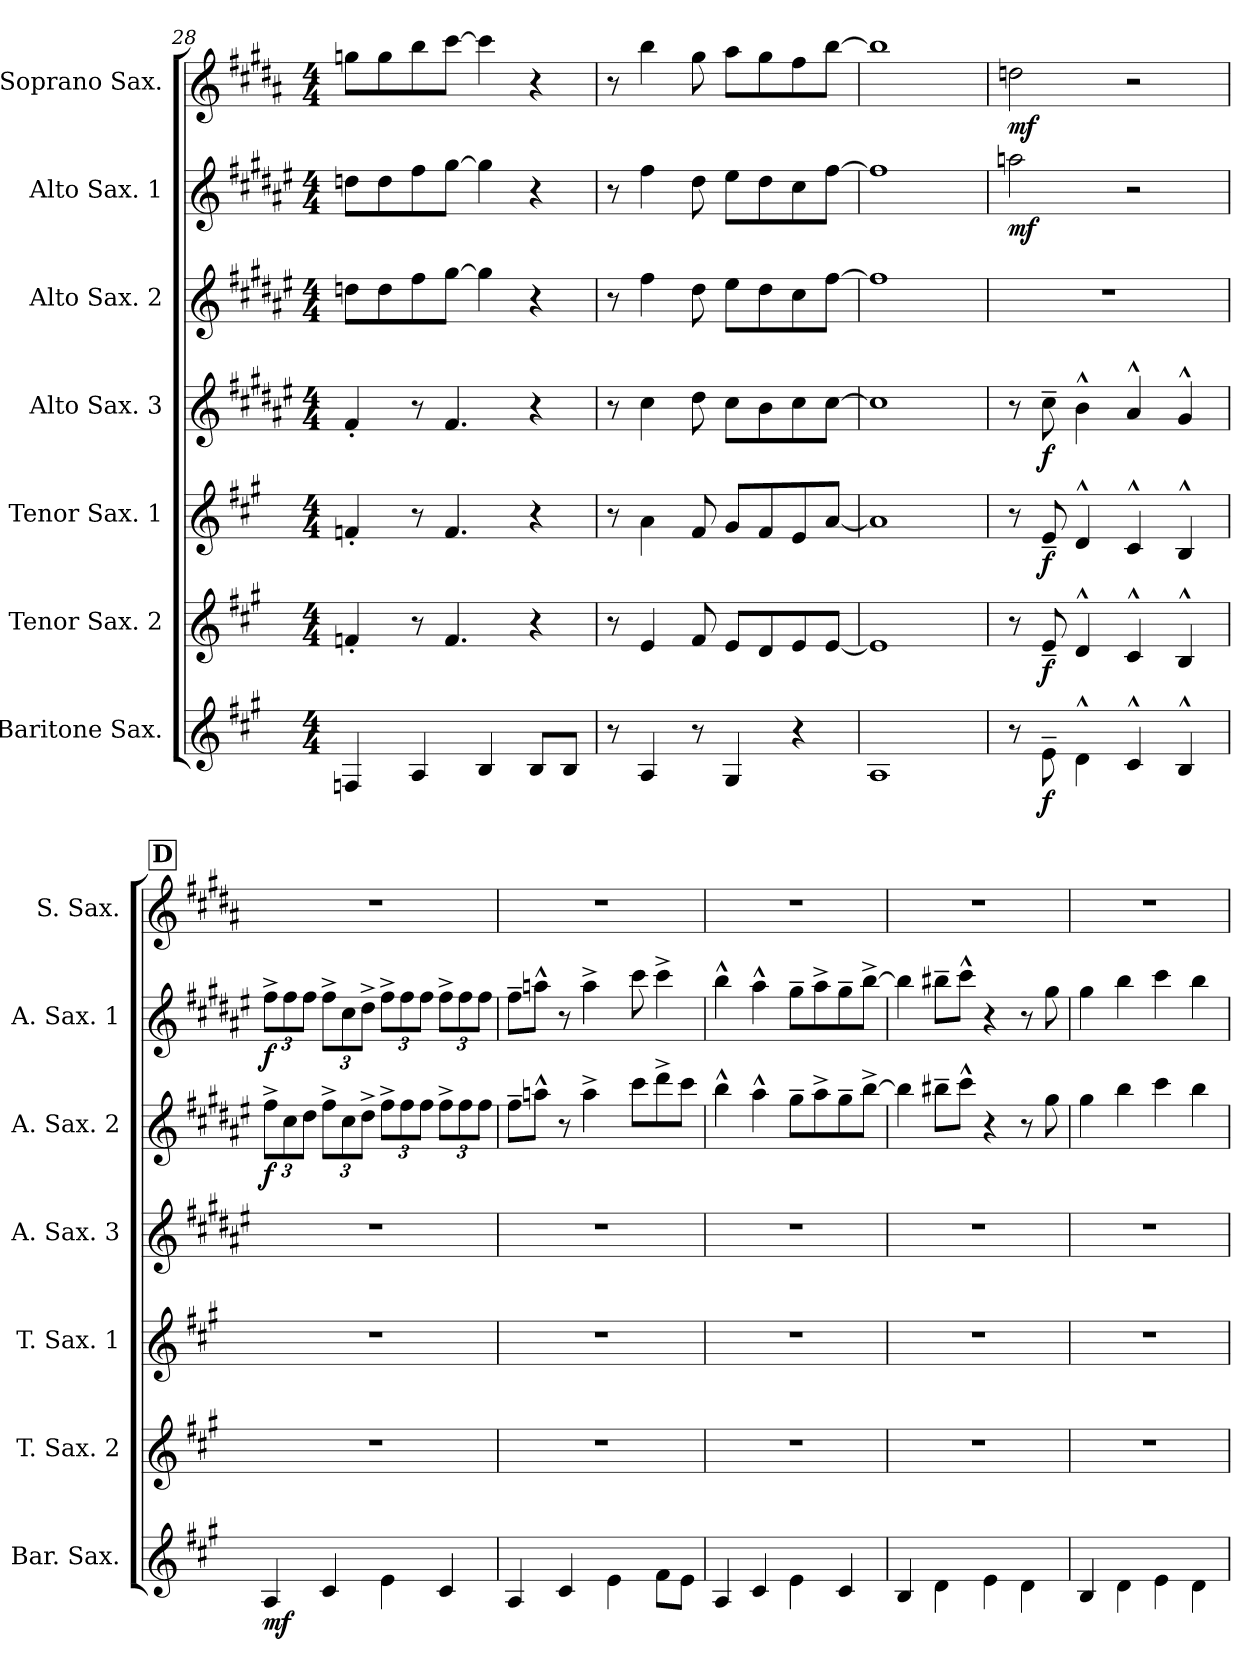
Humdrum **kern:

**kern	**dynam	**kern	**dynam	**kern	**dynam	**kern	**dynam	**kern	**dynam	**kern	**dynam	**kern	**dynam
*part7	*part7	*part6	*part6	*part5	*part5	*part4	*part4	*part3	*part3	*part2	*part2	*part1	*part1
*staff7	*staff7	*staff6	*staff6	*staff5	*staff5	*staff4	*staff4	*staff3	*staff3	*staff2	*staff2	*staff1	*staff1
*I"Baritone Sax.	*	*I"Tenor Sax. 2	*	*I"Tenor Sax. 1	*	*I"Alto Sax. 3	*	*I"Alto Sax. 2	*	*I"Alto Sax. 1	*	*I"Soprano Sax.	*
*I'Bar. Sax.	*	*I'T. Sax. 2	*	*I'T. Sax. 1	*	*I'A. Sax. 3	*	*I'A. Sax. 2	*	*I'A. Sax. 1	*	*I'S. Sax.	*
!!LO:LB:g=z
*clefG2	*	*clefG2	*	*clefG2	*	*clefG2	*	*clefG2	*	*clefG2	*	*clefG2	*
*ITrd12c21	*	*ITrd8c14	*	*ITrd8c14	*	*ITrd5c9	*	*ITrd5c9	*	*ITrd5c9	*	*ITrd1c2	*
*k[f#c#g#]	*	*k[f#c#g#]	*	*k[f#c#g#]	*	*k[f#c#g#]	*	*k[f#c#g#]	*	*k[f#c#g#]	*	*k[f#c#g#]	*
*M4/4	*	*M4/4	*	*M4/4	*	*M4/4	*	*M4/4	*	*M4/4	*	*M4/4	*
=28	=28	=28	=28	=28	=28	=28	=28	=28	=28	=28	=28	=28	=28
4FFn/	.	4Fn'/	.	4Fn'/	.	4A'/	.	8fn\L	.	8fn\L	.	8ffn\L	.
.	.	.	.	.	.	.	.	8f\	.	8f\	.	8ff\	.
4AA/	.	8r	.	8r	.	8r	.	8a\	.	8a\	.	8aa\	.
.	.	4.F/	.	4.F/	.	4.A/	.	[8b\J	.	[8b\J	.	[8bb\J	.
4BB/	.	.	.	.	.	.	.	4b\]	.	4b\]	.	4bb\]	.
8BB/L	.	4r	.	4r	.	4r	.	4r	.	4r	.	4r	.
8BB/J	.	.	.	.	.	.	.	.	.	.	.	.	.
=29	=29	=29	=29	=29	=29	=29	=29	=29	=29	=29	=29	=29	=29
8r	.	8r	.	8r	.	8r	.	8r	.	8r	.	8r	.
4AA/	.	4E/	.	4A\	.	4e\	.	4a\	.	4a\	.	4aa\	.
8r	.	8F#/	.	8F#/	.	8f#\	.	8f#\	.	8f#\	.	8ff#\	.
4GG#/	.	8E/L	.	8G#/L	.	8e\L	.	8g#\L	.	8g#\L	.	8gg#\L	.
.	.	8D/	.	8F#/	.	8d\	.	8f#\	.	8f#\	.	8ff#\	.
4r	.	8E/	.	8E/	.	8e\	.	8e\	.	8e\	.	8ee\	.
.	.	[8E/J	.	[8A/J	.	[8e\J	.	[8a\J	.	[8a\J	.	[8aa\J	.
=30	=30	=30	=30	=30	=30	=30	=30	=30	=30	=30	=30	=30	=30
1AA	.	1E]	.	1A]	.	1e]	.	1a]	.	1a]	.	1aa]	.
=31	=31	=31	=31	=31	=31	=31	=31	=31	=31	=31	=31	=31	=31
!	!	!	!	!	!	!	!	!	!	!	!LO:DY:b	!	!LO:DY:b
8r	.	8r	.	8r	.	8r	.	1r	.	2ccn\	mf	2ccn\	mf
!	!LO:DY:b	!	!LO:DY:b	!	!LO:DY:b	!	!LO:DY:b	!	!	!	!	!	!
8E~\	f	8E~/	f	8E~/	f	8e~\	f	.	.	.	.	.	.
4D^^\	.	4D^^/	.	4D^^/	.	4d^^\	.	.	.	.	.	.	.
4C#^^/	.	4C#^^/	.	4C#^^/	.	4c#^^/	.	.	.	2r	.	2r	.
4BB^^/	.	4BB^^/	.	4BB^^/	.	4B^^/	.	.	.	.	.	.	.
!!LO:REH:place=s1:a:B:fs=14:t=D
=32	=32	=32	=32	=32	=32	=32	=32	=32	=32	=32	=32	=32	=32
*	*	*	*	*	*	*	*	*Xbrackettup	*	*Xbrackettup	*	*	*
!	!LO:DY:b	!	!	!	!	!	!	!	!LO:DY:b	!	!LO:DY:b	!	!
4AA/	mf	1r	.	1r	.	1r	.	12a^\L	f	12a^\L	f	1r	.
.	.	.	.	.	.	.	.	12e\	.	12a\	.	.	.
.	.	.	.	.	.	.	.	12f#\J	.	12a\J	.	.	.
4C#/	.	.	.	.	.	.	.	12a^\L	.	12a^\L	.	.	.
.	.	.	.	.	.	.	.	12e\	.	12e\	.	.	.
.	.	.	.	.	.	.	.	12f#^\J	.	12f#^\J	.	.	.
4E\	.	.	.	.	.	.	.	12a^\L	.	12a^\L	.	.	.
.	.	.	.	.	.	.	.	12a\	.	12a\	.	.	.
.	.	.	.	.	.	.	.	12a\J	.	12a\J	.	.	.
4C#/	.	.	.	.	.	.	.	12a^\L	.	12a^\L	.	.	.
.	.	.	.	.	.	.	.	12a\	.	12a\	.	.	.
.	.	.	.	.	.	.	.	12a\J	.	12a\J	.	.	.
=33	=33	=33	=33	=33	=33	=33	=33	=33	=33	=33	=33	=33	=33
4AA/	.	1r	.	1r	.	1r	.	8a~\L	.	8a~\L	.	1r	.
.	.	.	.	.	.	.	.	8ccn^^\J	.	8ccn^^\J	.	.	.
4C#/	.	.	.	.	.	.	.	8r	.	8r	.	.	.
.	.	.	.	.	.	.	.	4cc^\	.	4cc^\	.	.	.
4E\	.	.	.	.	.	.	.	.	.	.	.	.	.
.	.	.	.	.	.	.	.	8ee\L	.	8ee\	.	.	.
8F#\L	.	.	.	.	.	.	.	8ff#^\	.	4ee^\	.	.	.
8E\J	.	.	.	.	.	.	.	8ee\J	.	.	.	.	.
!!LO:PB:g=z
=34	=34	=34	=34	=34	=34	=34	=34	=34	=34	=34	=34	=34	=34
4AA/	.	1r	.	1r	.	1r	.	4dd^^\	.	4dd^^\	.	1r	.
4C#/	.	.	.	.	.	.	.	4cc#^^\	.	4cc#^^\	.	.	.
4E\	.	.	.	.	.	.	.	8b~\L	.	8b~\L	.	.	.
.	.	.	.	.	.	.	.	8cc#^\	.	8cc#^\	.	.	.
4C#/	.	.	.	.	.	.	.	8b~\	.	8b~\	.	.	.
.	.	.	.	.	.	.	.	[8dd^\J	.	[8dd^\J	.	.	.
=35	=35	=35	=35	=35	=35	=35	=35	=35	=35	=35	=35	=35	=35
4BB/	.	1r	.	1r	.	1r	.	4dd\]	.	4dd\]	.	1r	.
4D\	.	.	.	.	.	.	.	8dd#X~\L	.	8dd#X~\L	.	.	.
.	.	.	.	.	.	.	.	8ee^^\J	.	8ee^^\J	.	.	.
4E\	.	.	.	.	.	.	.	4r	.	4r	.	.	.
4D\	.	.	.	.	.	.	.	8r	.	8r	.	.	.
.	.	.	.	.	.	.	.	8b\	.	8b\	.	.	.
=36	=36	=36	=36	=36	=36	=36	=36	=36	=36	=36	=36	=36	=36
4BB/	.	1r	.	1r	.	1r	.	4b\	.	4b\	.	1r	.
4D\	.	.	.	.	.	.	.	4dd\	.	4dd\	.	.	.
4E\	.	.	.	.	.	.	.	4ee\	.	4ee\	.	.	.
4D\	.	.	.	.	.	.	.	4dd\	.	4dd\	.	.	.
=	=	=	=	=	=	=	=	=	=	=	=	=	=
*-	*-	*-	*-	*-	*-	*-	*-	*-	*-	*-	*-	*-	*-
